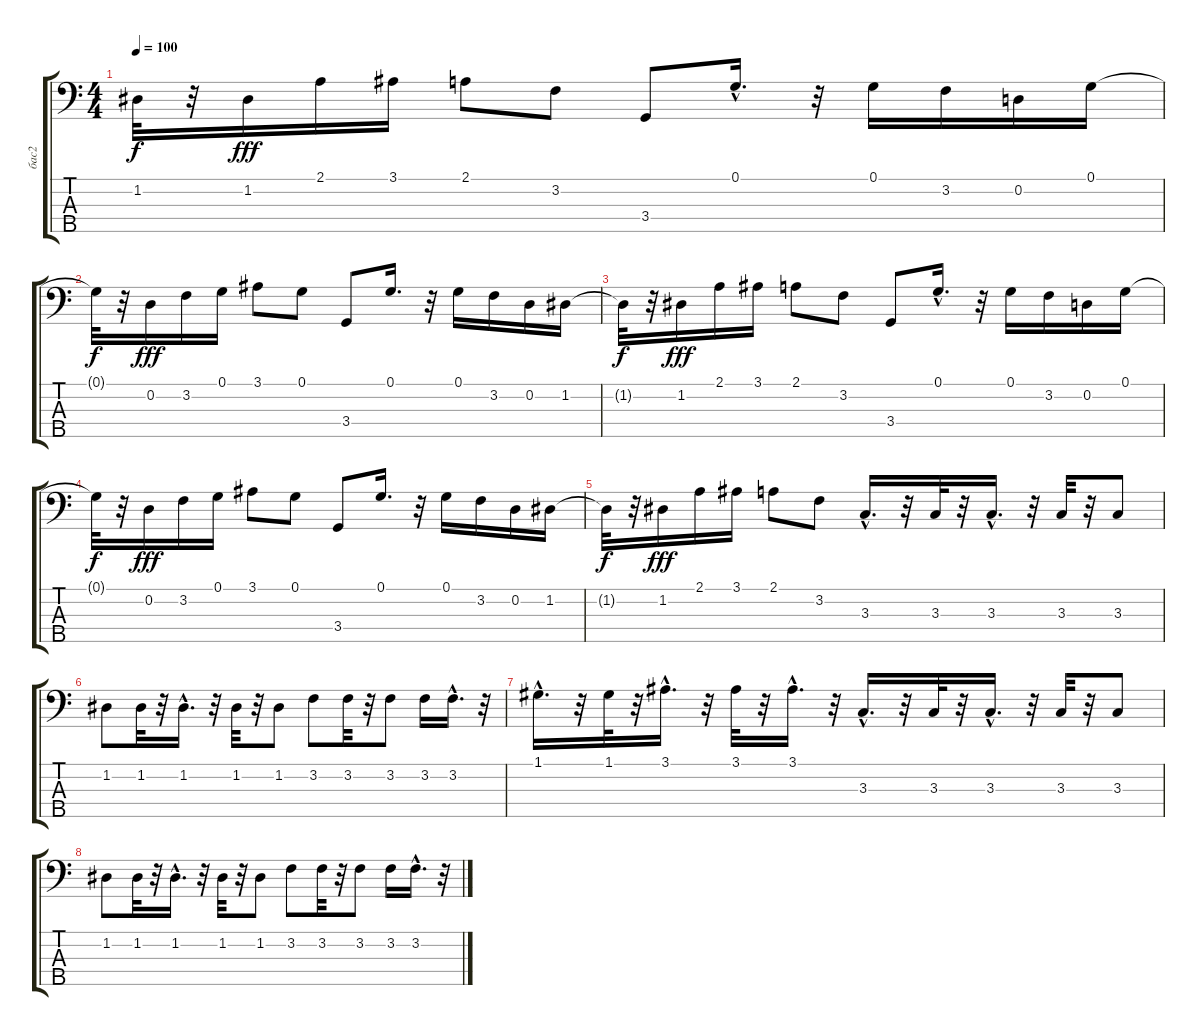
\track ("бас2" "бас2") {instrument electricbassfinger}
\staff {score tabs}
\tuning (G2 D2 A1 E1 B0) {hide}
\ts (4 4)
\tempo 100
\clef f4
\ks c
1.2{t}.32{dy f} r.32 1.2.16{dy fff} 2.1.16 3.1.16 2.1.8 3.2.8 3.4.8 0.1{hac}.16{d} r.32 0.1.16 3.2.16 0.2.16 0.1.16 |
0.1{t}.32{dy f} r.32 0.2.16{dy fff} 3.2.16 0.1.16 3.1.8 0.1.8 3.4.8 0.1.16{d} r.32 0.1.16 3.2.16 0.2.16 1.2.16 |
1.2{t}.32{dy f} r.32 1.2.16{dy fff} 2.1.16 3.1.16 2.1.8 3.2.8 3.4.8 0.1{hac}.16{d} r.32 0.1.16 3.2.16 0.2.16 0.1.16 |
0.1{t}.32{dy f} r.32 0.2.16{dy fff} 3.2.16 0.1.16 3.1.8 0.1.8 3.4.8 0.1.16{d} r.32 0.1.16 3.2.16 0.2.16 1.2.16 |
1.2{t}.32{dy f} r.32 1.2.16{dy fff} 2.1.16 3.1.16 2.1.8 3.2.8 3.3{hac}.16{d} r.32 3.3.32 r.32 3.3{hac}.16{d} r.32 3.3.32 r.32 3.3.8 |
1.2.8 1.2.32 r.32 1.2{hac}.16{d} r.32 1.2.32 r.32 1.2.8 3.2.8 3.2.32 r.32 3.2.8 3.2.16 3.2{hac}.16{d} r.32 |
1.1{hac}.16{d} r.32 1.1.32 r.32 3.1{hac}.16{d} r.32 3.1.32 r.32 3.1{hac}.16{d} r.32 3.3{hac}.16{d} r.32 3.3.32 r.32 3.3{hac}.16{d} r.32 3.3.32 r.32 3.3.8 |
1.2.8 1.2.32 r.32 1.2{hac}.16{d} r.32 1.2.32 r.32 1.2.8 3.2.8 3.2.32 r.32 3.2.8 3.2.16 3.2{hac}.16{d} r.32
